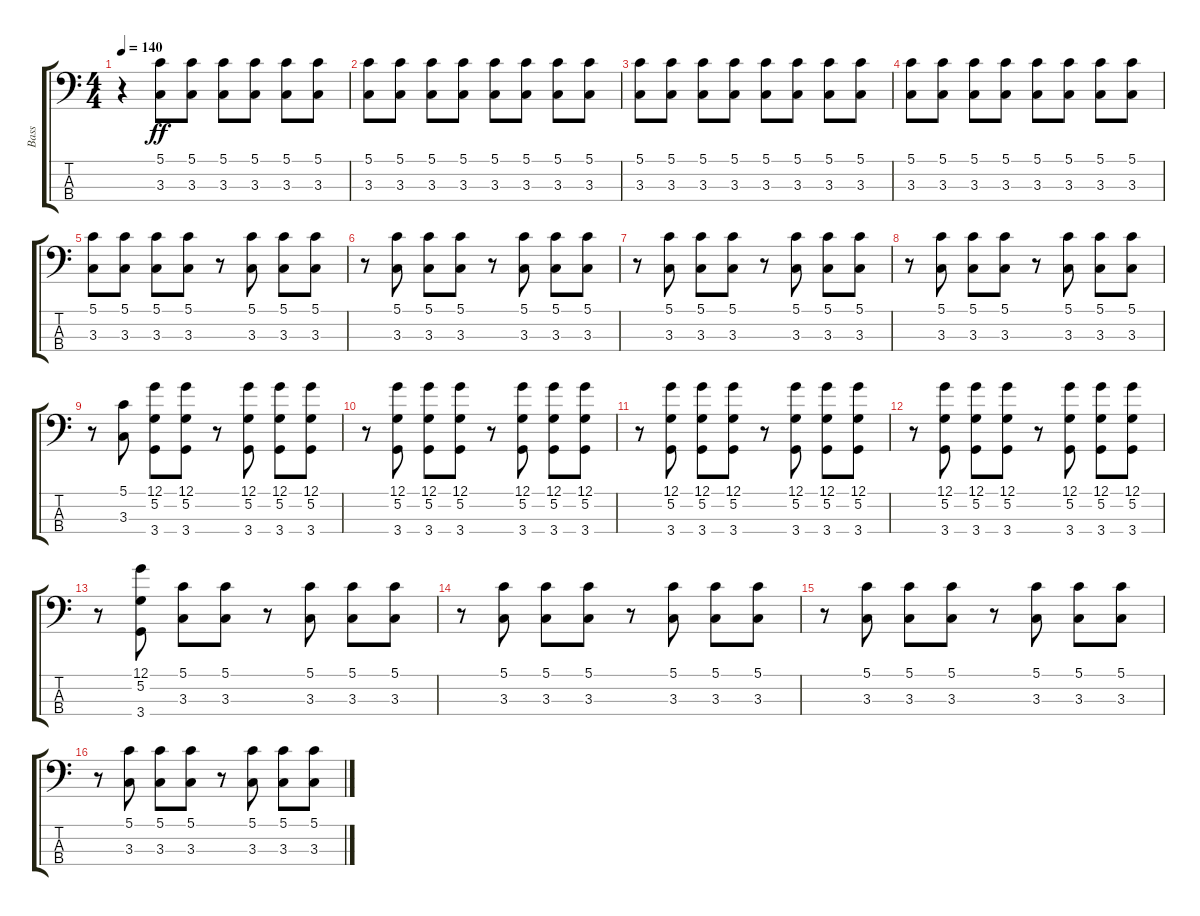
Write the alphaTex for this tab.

\track ("Bass" "Bass") {instrument electricbassfinger}
\staff {score tabs}
\tuning (G2 D2 A1 E1) {hide}
\ts (4 4)
\tempo 140
\clef f4
\ks c
r.4{dy ff instrument electricbassfinger} (5.1 3.3).8 (5.1 3.3).8 (5.1 3.3).8 (5.1 3.3).8 (5.1 3.3).8 (5.1 3.3).8 |
(5.1 3.3).8 (5.1 3.3).8 (5.1 3.3).8 (5.1 3.3).8 (5.1 3.3).8 (5.1 3.3).8 (5.1 3.3).8 (5.1 3.3).8 |
(5.1 3.3).8 (5.1 3.3).8 (5.1 3.3).8 (5.1 3.3).8 (5.1 3.3).8 (5.1 3.3).8 (5.1 3.3).8 (5.1 3.3).8 |
(5.1 3.3).8 (5.1 3.3).8 (5.1 3.3).8 (5.1 3.3).8 (5.1 3.3).8 (5.1 3.3).8 (5.1 3.3).8 (5.1 3.3).8 |
(5.1 3.3).8 (5.1 3.3).8 (5.1 3.3).8 (5.1 3.3).8 r.8 (5.1 3.3).8 (5.1 3.3).8 (5.1 3.3).8 |
r.8 (5.1 3.3).8 (5.1 3.3).8 (5.1 3.3).8 r.8 (5.1 3.3).8 (5.1 3.3).8 (5.1 3.3).8 |
r.8 (5.1 3.3).8 (5.1 3.3).8 (5.1 3.3).8 r.8 (5.1 3.3).8 (5.1 3.3).8 (5.1 3.3).8 |
r.8 (5.1 3.3).8 (5.1 3.3).8 (5.1 3.3).8 r.8 (5.1 3.3).8 (5.1 3.3).8 (5.1 3.3).8 |
r.8 (5.1 3.3).8 (12.1 5.2 3.4).8 (12.1 5.2 3.4).8 r.8 (12.1 5.2 3.4).8 (12.1 5.2 3.4).8 (12.1 5.2 3.4).8 |
r.8 (12.1 5.2 3.4).8 (12.1 5.2 3.4).8 (12.1 5.2 3.4).8 r.8 (12.1 5.2 3.4).8 (12.1 5.2 3.4).8 (12.1 5.2 3.4).8 |
r.8 (12.1 5.2 3.4).8 (12.1 5.2 3.4).8 (12.1 5.2 3.4).8 r.8 (12.1 5.2 3.4).8 (12.1 5.2 3.4).8 (12.1 5.2 3.4).8 |
r.8 (12.1 5.2 3.4).8 (12.1 5.2 3.4).8 (12.1 5.2 3.4).8 r.8 (12.1 5.2 3.4).8 (12.1 5.2 3.4).8 (12.1 5.2 3.4).8 |
r.8 (12.1 5.2 3.4).8 (5.1 3.3).8 (5.1 3.3).8 r.8 (5.1 3.3).8 (5.1 3.3).8 (5.1 3.3).8 |
r.8 (5.1 3.3).8 (5.1 3.3).8 (5.1 3.3).8 r.8 (5.1 3.3).8 (5.1 3.3).8 (5.1 3.3).8 |
r.8 (5.1 3.3).8 (5.1 3.3).8 (5.1 3.3).8 r.8 (5.1 3.3).8 (5.1 3.3).8 (5.1 3.3).8 |
r.8 (5.1 3.3).8 (5.1 3.3).8 (5.1 3.3).8 r.8 (5.1 3.3).8 (5.1 3.3).8 (5.1 3.3).8
